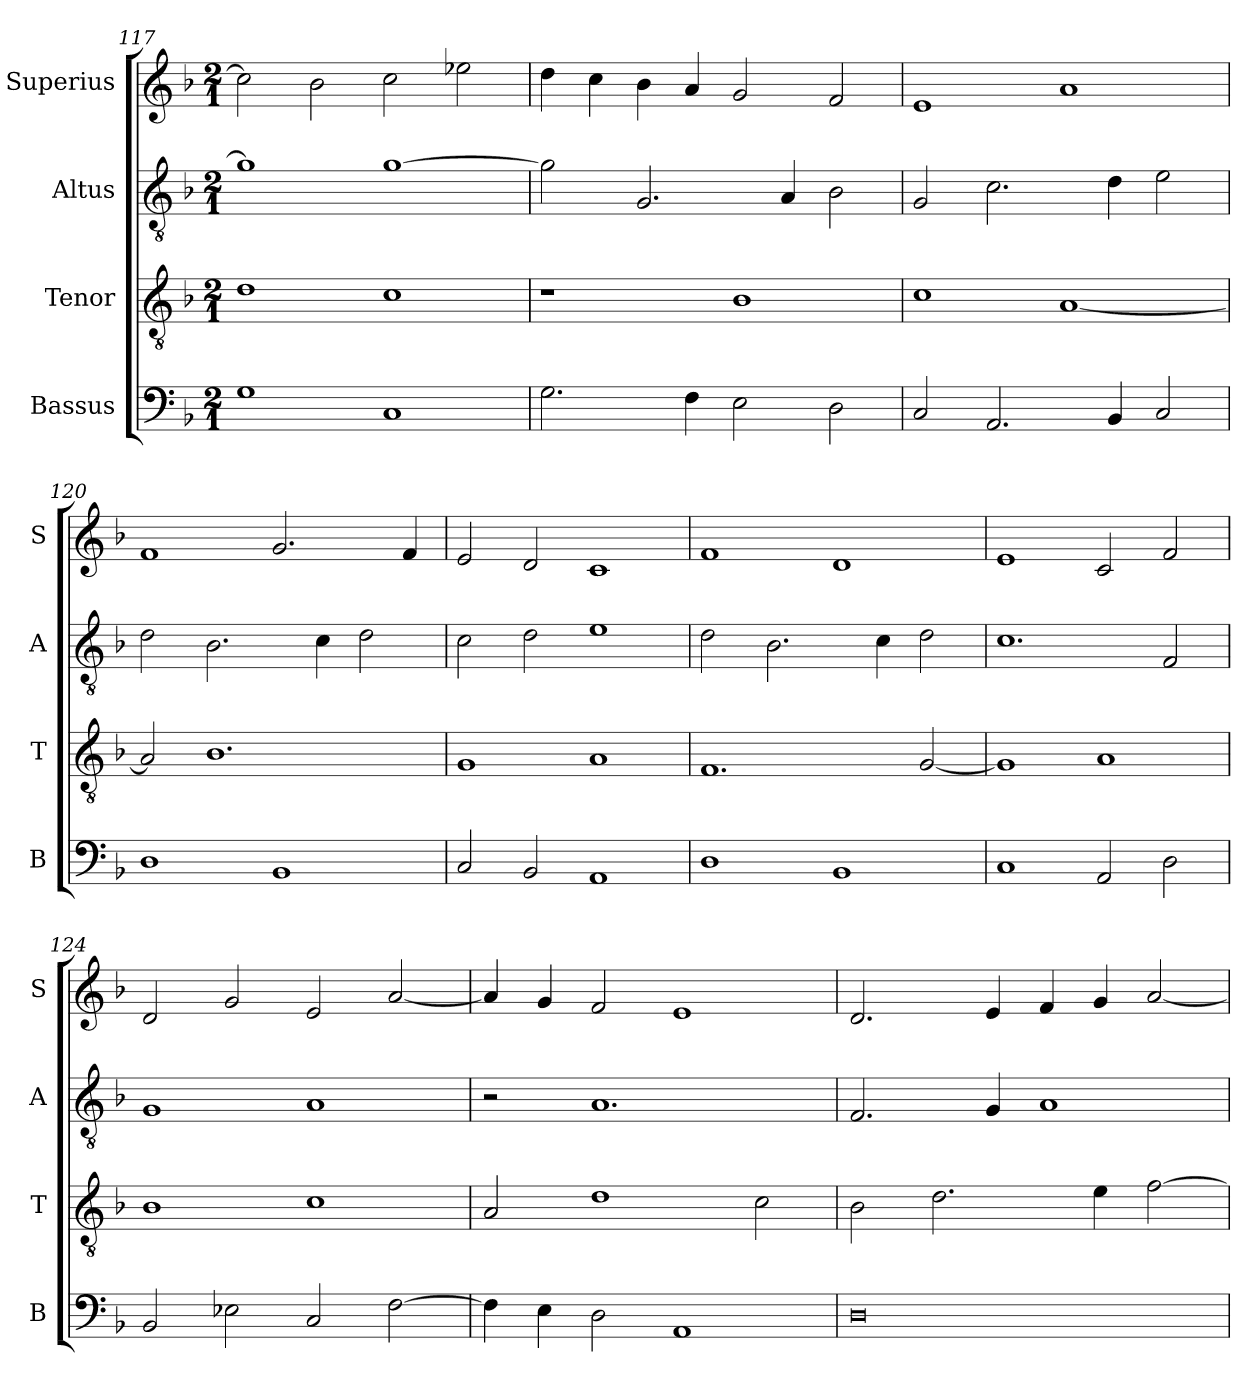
**kern	**kern	**kern	**kern
*part4	*part3	*part2	*part1
*staff4	*staff3	*staff2	*staff1
*I"Bassus	*I"Tenor	*I"Altus	*I"Superius
*I'B	*I'T	*I'A	*I'S
*clefF4	*clefGv2	*clefGv2	*clefG2
*k[b-]	*k[b-]	*k[b-]	*k[b-]
*M2/1	*M2/1	*M2/1	*M2/1
=117	=117	=117	=117
1G	1d	1g]	2cc\]
.	.	.	2b-\
1C	1c	[1g	2cc\
.	.	.	2ee-X\
=118	=118	=118	=118
2.G\	1r	2g\]	4dd\
.	.	.	4cc\
.	.	2.G/	4b-\
4F\	.	.	4a/
2E\	1B-	.	2g/
.	.	4A/	.
2D\	.	2B-\	2f/
=119	=119	=119	=119
2C/	1c	2G/	1e
2.AA/	.	2.c\	.
.	[1A	.	1a
4BB-/	.	4d\	.
2C/	.	2e\	.
=120	=120	=120	=120
1D	2A/]	2d\	1f
.	1.B-	2.B-\	.
1BB-	.	.	2.g/
.	.	4c\	.
.	.	2d\	.
.	.	.	4f/
=121	=121	=121	=121
2C/	1G	2c\	2e/
2BB-/	.	2d\	2d/
1AA	1A	1e	1c
=122	=122	=122	=122
1D	1.F	2d\	1f
.	.	2.B-\	.
1BB-	.	.	1d
.	.	4c\	.
.	[2G/	2d\	.
=123	=123	=123	=123
1C	1G]	1.c	1e
2AA/	1A	.	2c/
2D\	.	2F/	2f/
=124	=124	=124	=124
2BB-/	1B-	1G	2d/
2E-X\	.	.	2g/
2C/	1c	1A	2e/
[2F\	.	.	[2a/
=125	=125	=125	=125
4F\]	2A/	2r	4a/]
4E\	.	.	4g/
2D\	1d	1.A	2f/
1AA	.	.	1e
.	2c\	.	.
=126	=126	=126	=126
0D	2B-\	2.F/	2.d/
.	2.d\	.	.
.	.	4G/	4e/
.	.	1A	4f/
.	4e\	.	4g/
.	[2f\	.	[2a/
=	=	=	=
*-	*-	*-	*-
